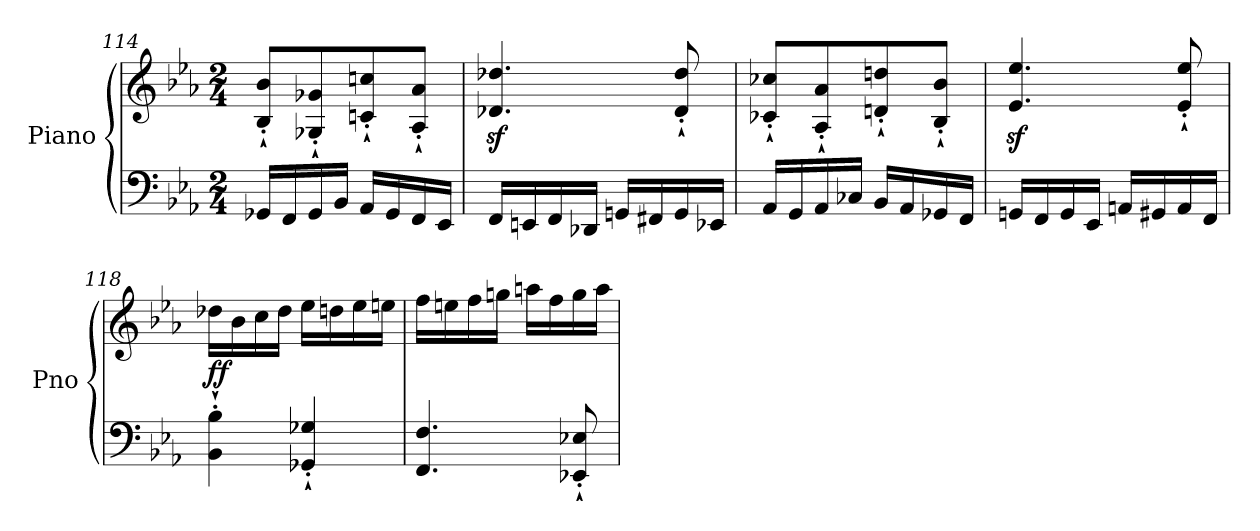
**kern	**kern	**dynam
*part1	*part1	*part1
*staff2	*staff1	*staff1/2
*I"Piano	*	*
*I'Pno	*	*
!!LO:PB:g=z
*clefF4	*clefG2	*
*k[b-e-a-]	*k[b-e-a-]	*
*M2/4	*M2/4	*
=114	=114	=114
16GG-X/LL	8B-/`' 8b-/`'L	.
16FF/	.	.
16GG-/	8G-X/`' 8g-X/`'	.
16BB-/JJ	.	.
16AA-/LL	8cn/`' 8ccn/`'	.
16GG-/	.	.
16FF/	8A-/`' 8a-/`'J	.
16EE-/JJ	.	.
!!LO:LB:g=z
=115	=115	=115
16FF/LL	4.d-X/z< 4.dd-X/z<	.
16EEn/	.	.
16FF/	.	.
16DD-X/JJ	.	.
16GGn/LL	.	.
16FF#X/	.	.
16GG/	8d-/`' 8dd-/`'	.
16EE-X/JJ	.	.
=116	=116	=116
16AA-/LL	8c-X/`' 8cc-X/`'L	.
16GG/	.	.
16AA-/	8A-/`' 8a-/`'	.
16C-X/JJ	.	.
16BB-/LL	8dn/`' 8ddn/`'	.
16AA-/	.	.
16GG-X/	8B-/`' 8b-/`'J	.
16FF/JJ	.	.
=117	=117	=117
16GGn/LL	4.e-/z< 4.ee-/z<	.
16FF/	.	.
16GG/	.	.
16EE-/JJ	.	.
16AAn/LL	.	.
16GG#X/	.	.
16AA/	8e-/`' 8ee-/`'	.
16FF/JJ	.	.
=118	=118	=118
!	!	!LO:DY:b
4BB-\`' 4B-\`'	16dd-X\LL	ff
.	16b-\	.
.	16cc\	.
.	16dd-\JJ	.
4GG-X/`' 4G-X/`'	16ee-\LL	.
.	16ddn\	.
.	16ee-\	.
.	16een\JJ	.
!!LO:LB:g=z
=119	=119	=119
4.FF/ 4.F/	16ff\LL	.
.	16een\	.
.	16ff\	.
.	16ggn\JJ	.
.	16aan\LL	.
.	16ff\	.
8EE-X/`' 8E-X/`'	16gg\	.
.	16aa\JJ	.
=	=	=
*-	*-	*-
